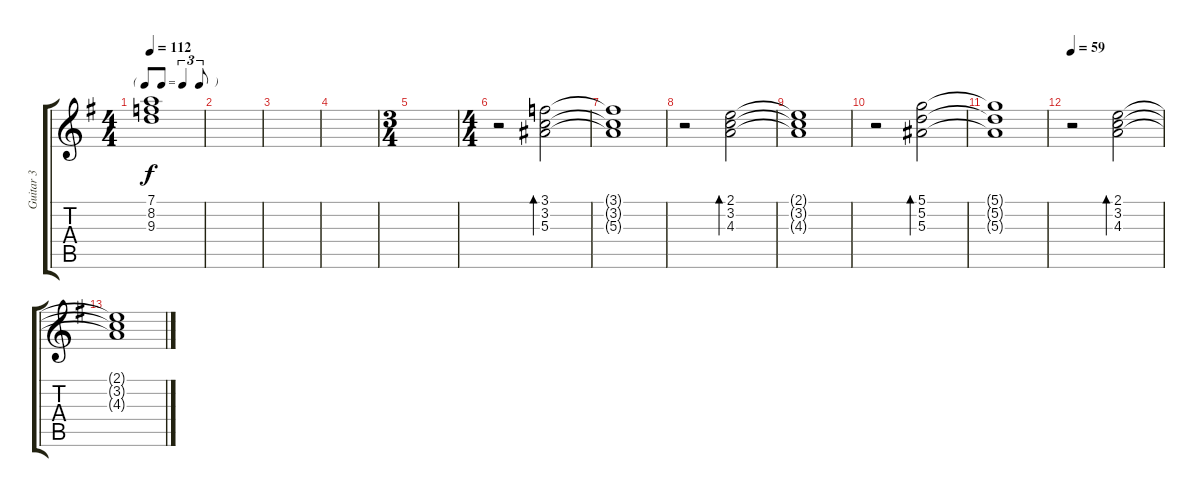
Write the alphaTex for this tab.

\track ("Guitar 3" "Guitar 3") {instrument acousticguitarsteel}
\staff {score tabs}
\tuning (D4 A3 F3 C3 G2 D2) {hide}
\ts (4 4)
\tf triplet8th
\tempo 112
\clef g2
\ks eminor
(7.1{t} 8.2{t} 9.3{t}).1{dy f} |
|
|
|
\ts (3 4)
|
\ts (4 4)
r.2 (3.1 3.2 5.3).2{bd 60} |
(3.1{t} 3.2{t} 5.3{t}).1 |
r.2 (2.1 3.2 4.3).2{bd 60} |
(2.1{t} 3.2{t} 4.3{t}).1 |
r.2 (5.1 5.2 5.3).2{bd 60} |
(5.1{t} 5.2{t} 5.3{t}).1 |
\tempo 59
r.2 (2.1 3.2 4.3).2{bd 60} |
(2.1{t} 3.2{t} 4.3{t}).1
